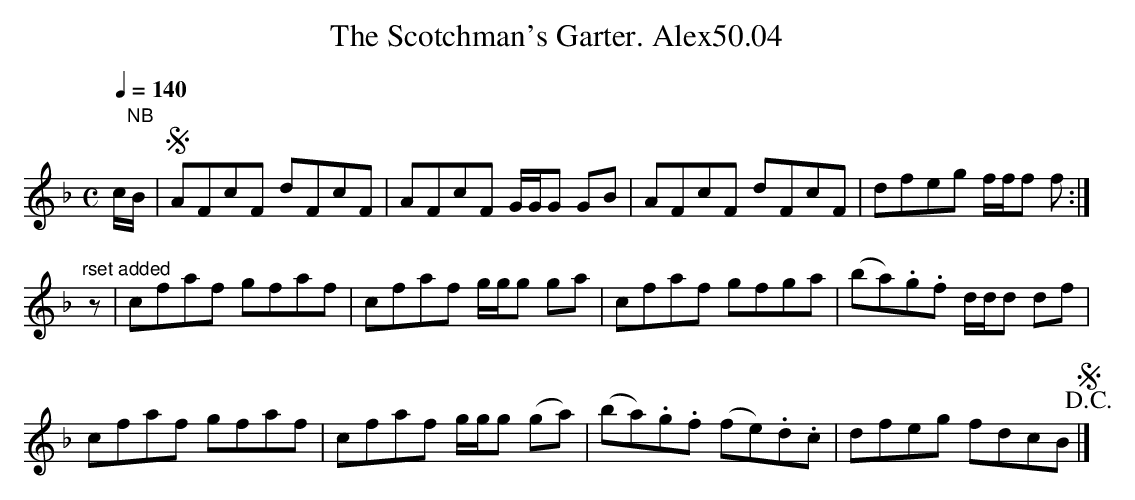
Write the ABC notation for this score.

X:1
T:Scotchman's Garter. Alex50.04, The
M:C
L:1/8
Q:1/4=140
K:F
c/"NB"B/|!segno!AFcF dFcF|AFcF G/G/G GB|AFcF dFcF|dfeg f/f/f f:|
"rset added"z|cfaf gfaf|cfaf g/g/g ga|cfaf gfga|(ba).g.f d/d/d df|
cfaf gfaf|cfaf g/g/g (ga)|(ba).g.f (fe).d.c|dfeg fdcB!D.C.!!segno!|]
